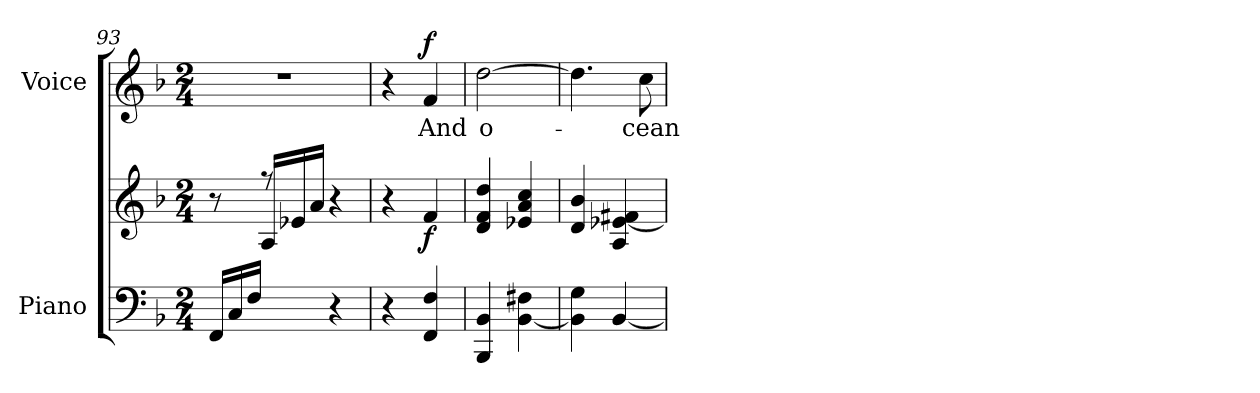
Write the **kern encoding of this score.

**kern	**kern	**dynam	**kern	**text	**dynam
*part2	*part2	*part2	*part1	*part1	*part1
*staff3	*staff2	*staff2/3	*staff1	*staff1	*staff1
*I"Piano	*	*	*I"Voice	*	*
*I'Pno	*	*	*	*	*
*clefF4	*clefG2	*	*clefG2	*	*
*k[b-]	*k[b-]	*	*k[b-]	*	*
*M2/4	*M2/4	*	*M2/4	*	*
*Xtuplet	*	*	*	*	*
=93	=93	=93	=93	=93	=93
*	*^	*	*	*	*
(>24FF/LL	8r	8ryy	.	2r	.	.
24C/	.	.	.	.	.	.
24F/JJ	.	.	.	.	.	.
*	*	*Xtuplet	*	*	*	*
8ryy	8r	24A/LL	.	.	.	.
.	.	24e-X/	.	.	.	.
.	.	24a/JJ)	.	.	.	.
4r	4r	4ryy	.	.	.	.
*	*v	*v	*	*	*	*
=94	=94	=94	=94	=94	=94
4r	4r	.	4r	.	.
!	!	!LO:DY:b	!	!	!LO:DY:a
4FF/ 4F/	4f/	f	4f/	And	f
=95	=95	=95	=95	=95	=95
4BBB-/ 4BB-/	4d/ 4f/ 4dd/	.	[2dd\	o-	.
[4BB-\ 4F#X\	4e-X/ 4a/ 4cc/	.	.	.	.
=96	=96	=96	=96	=96	=96
4BB-\] 4G\	4d/ 4b-/	.	4.dd\]	.	.
[4BB-/	4A/ [<4e-X/ 4f#X/	.	.	.	.
.	.	.	8cc\	-cean	.
=	=	=	=	=	=
*-	*-	*-	*-	*-	*-
